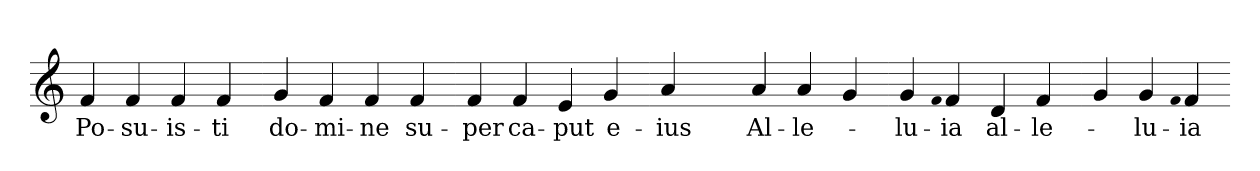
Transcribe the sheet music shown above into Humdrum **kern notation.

**kern	**text
*part1	*part1
*staff1	*staff1
*clefG2	*
=	=
4f	Po-
4f	su-
4f	is-
4f	ti
=-	=-
4g	do-
4f	mi-
4f	ne
4f	su-
=-	=-
4f	per
4f	ca-
4e	put
4g	e-
=-	=-
4a	ius
4ryy	.
4a	Al-
4a	le-
4g	.
=-	=-
4g	lu-
qf	.
4f	ia
4d	al-
4f	le-
=-	=-
4g	.
4g	lu-
qf	.
4f	ia
=-	=-
*-	*-
